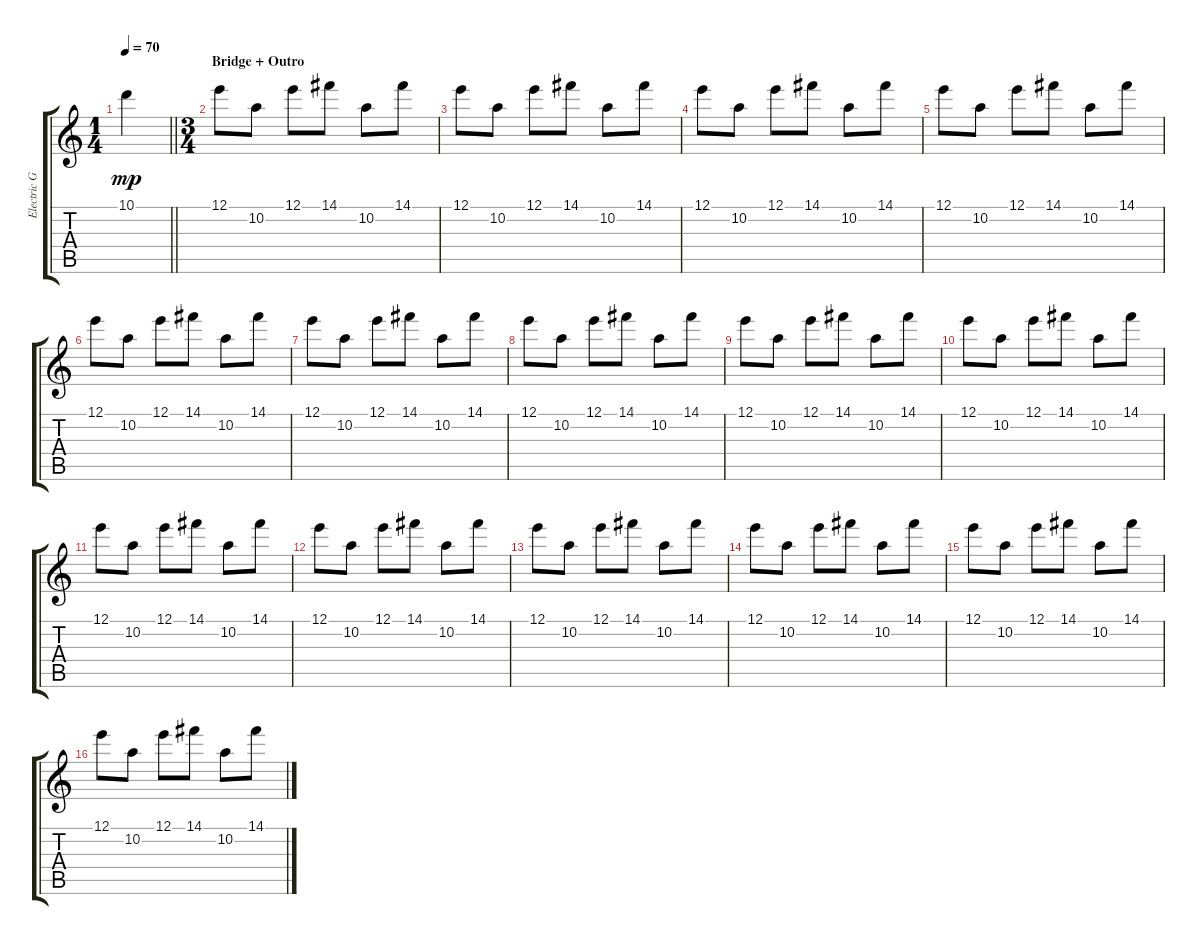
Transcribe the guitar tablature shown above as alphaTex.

\track ("Electric Guitar Dist. (Brad) " "Electric G") {instrument distortionguitar}
\staff {score tabs}
\tuning (E4 B3 G3 D3 A2 E2) {hide}
\ts (1 4)
\tempo 70
\clef g2
\barLineRight lightlight
\ks c
10.1{t}.4{dy mp} |
\ts (3 4)
\section ("" "Bridge + Outro ")
12.1.8 10.2.8 12.1.8 14.1.8 10.2.8 14.1.8 |
12.1.8 10.2.8 12.1.8 14.1.8 10.2.8 14.1.8 |
12.1.8 10.2.8 12.1.8 14.1.8 10.2.8 14.1.8 |
12.1.8 10.2.8 12.1.8 14.1.8 10.2.8 14.1.8 |
12.1.8 10.2.8 12.1.8 14.1.8 10.2.8 14.1.8 |
12.1.8 10.2.8 12.1.8 14.1.8 10.2.8 14.1.8 |
12.1.8 10.2.8 12.1.8 14.1.8 10.2.8 14.1.8 |
12.1.8 10.2.8 12.1.8 14.1.8 10.2.8 14.1.8 |
12.1.8 10.2.8 12.1.8 14.1.8 10.2.8 14.1.8 |
12.1.8 10.2.8 12.1.8 14.1.8 10.2.8 14.1.8 |
12.1.8 10.2.8 12.1.8 14.1.8 10.2.8 14.1.8 |
12.1.8 10.2.8 12.1.8 14.1.8 10.2.8 14.1.8 |
12.1.8 10.2.8 12.1.8 14.1.8 10.2.8 14.1.8 |
12.1.8 10.2.8 12.1.8 14.1.8 10.2.8 14.1.8 |
12.1.8 10.2.8 12.1.8 14.1.8 10.2.8 14.1.8
